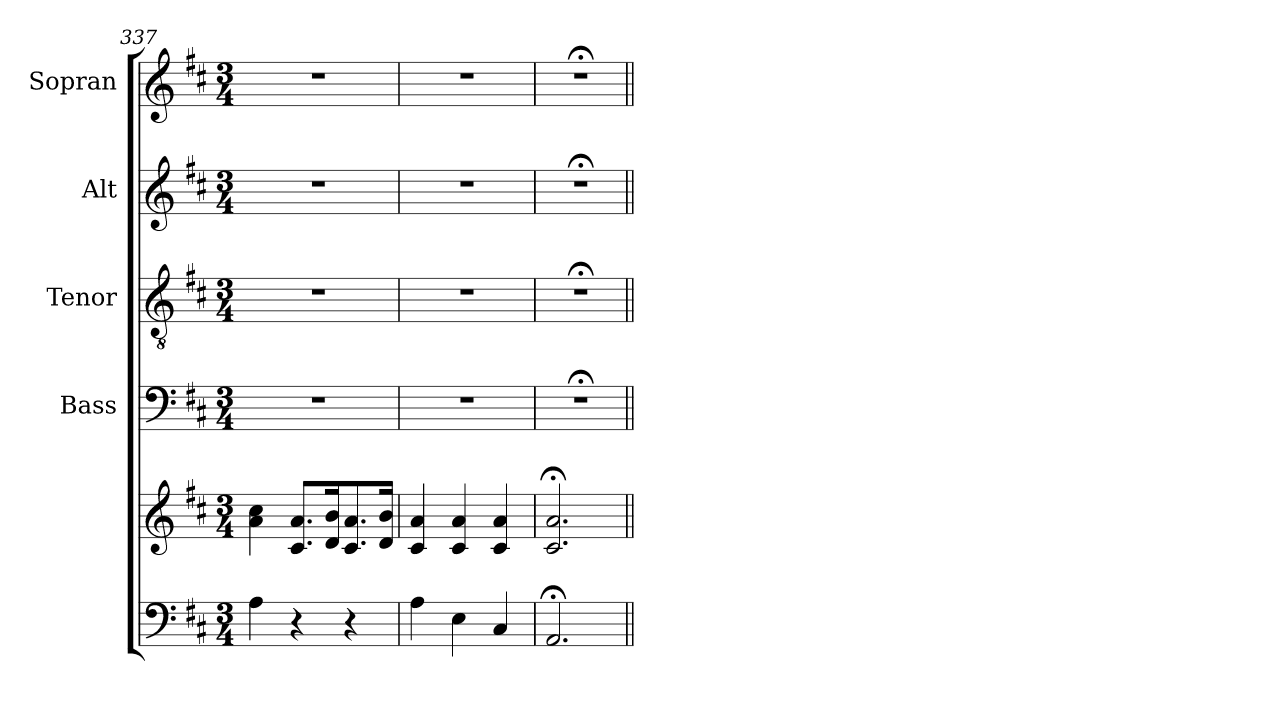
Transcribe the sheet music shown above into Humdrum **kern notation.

**kern	**kern	**kern	**kern	**kern	**kern
*part5	*part5	*part4	*part3	*part2	*part1
*staff6	*staff5	*staff4	*staff3	*staff2	*staff1
*	*	*I"Bass	*I"Tenor	*I"Alt	*I"Sopran
*	*	*I'B.	*I'T.	*I'A.	*I'S.
*clefF4	*clefG2	*clefF4	*clefGv2	*clefG2	*clefG2
*k[f#c#]	*k[f#c#]	*k[f#c#]	*k[f#c#]	*k[f#c#]	*k[f#c#]
*D:	*D:	*D:	*D:	*D:	*D:
*M3/4	*M3/4	*M3/4	*M3/4	*M3/4	*M3/4
=337	=337	=337	=337	=337	=337
4A\	4a\ 4cc#\	2.r	2.r	2.r	2.r
4r	8.c#/ 8.a/L	.	.	.	.
.	16d/ 16b/k	.	.	.	.
4r	8.c#/ 8.a/	.	.	.	.
.	16d/ 16b/Jk	.	.	.	.
=338	=338	=338	=338	=338	=338
4A\	4c#/ 4a/	2.r	2.r	2.r	2.r
4E\	4c#/ 4a/	.	.	.	.
4C#/	4c#/ 4a/	.	.	.	.
=339	=339	=339	=339	=339	=339
!	!	!LO:N:vis=1	!LO:N:vis=1	!LO:N:vis=1	!LO:N:vis=1
2.AA;</	2.c#/;< 2.a/;<	2.r;<	2.r;<	2.r;<	2.r;<
=||	=||	=||	=||	=||	=||
*-	*-	*-	*-	*-	*-
